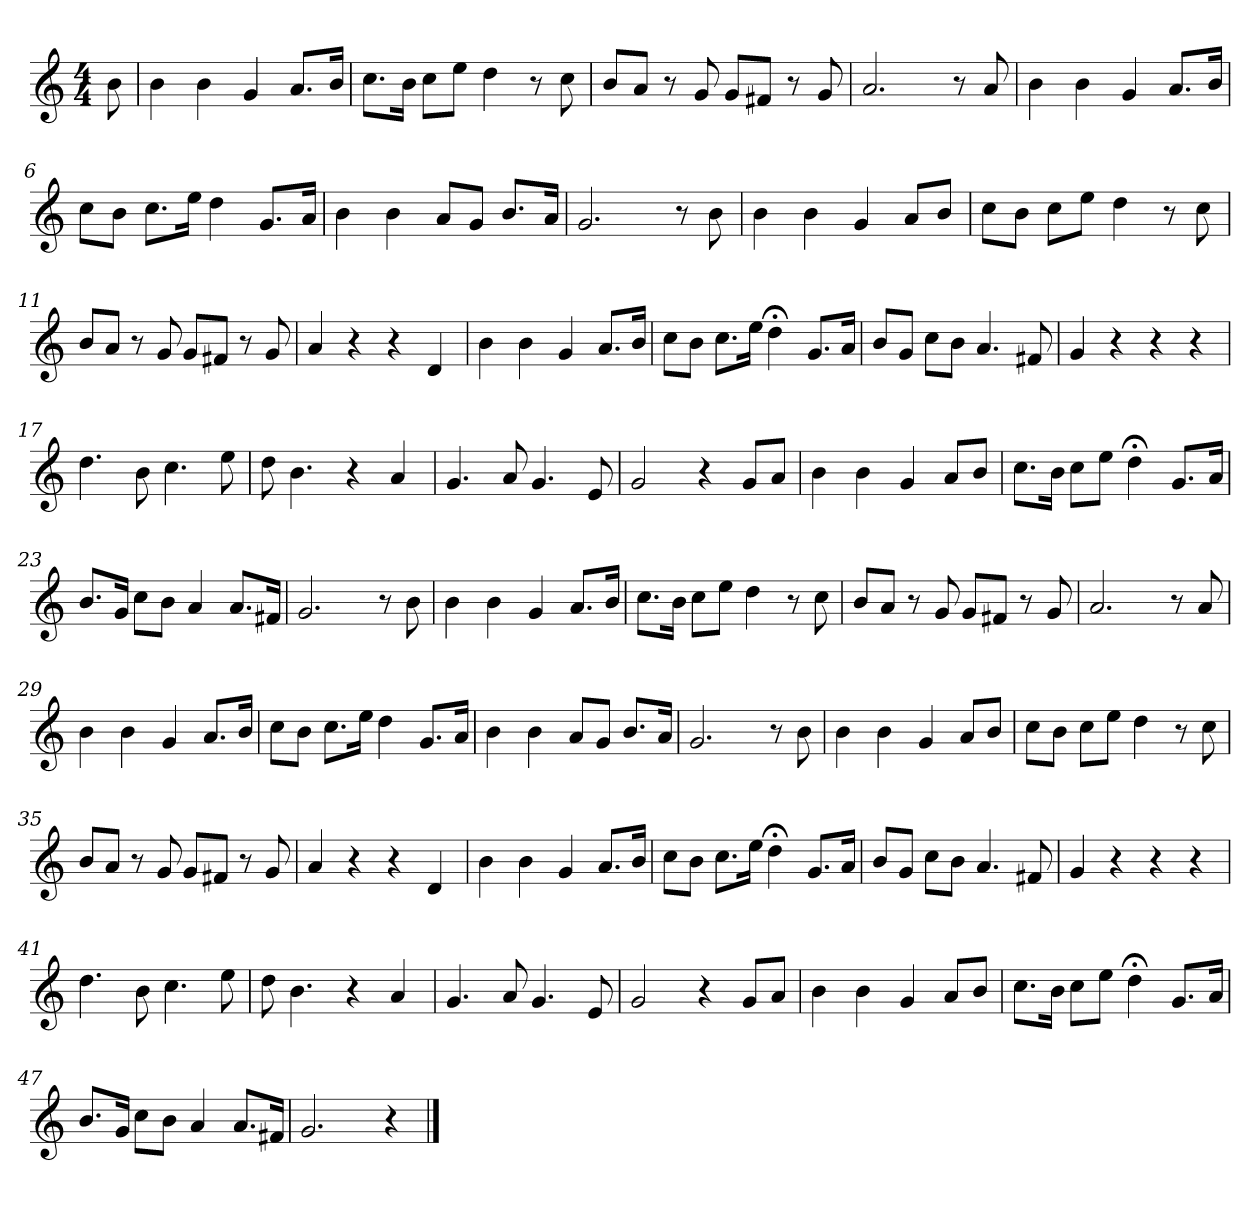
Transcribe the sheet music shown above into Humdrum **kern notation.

**kern
*part1
*staff1
*M4/4
*MM84
=
8b
=1
4b
4b
4g
8.aL
16bJk
=2
8.ccL
16bJk
8ccL
8eeJ
4dd
8r
8cc
=3
8bL
8aJ
8r
8g
8gL
8f#XJ
8r
8g
=4
2.a
8r
8a
=5
4b
4b
4g
8.aL
16bJk
=6
8ccL
8bJ
8.ccL
16eeJk
4dd
8.gL
16aJk
=7
4b
4b
8aL
8gJ
8.bL
16aJk
=8
2.g
8r
8b
=9
4b
4b
4g
8aL
8bJ
=10
8ccL
8bJ
8ccL
8eeJ
4dd
8r
8cc
=11
8bL
8aJ
8r
8g
8gL
8f#XJ
8r
8g
=12
4a
4r
4r
4d
=13
4b
4b
4g
8.aL
16bJk
=14
8ccL
8bJ
8.ccL
16eeJk
4dd;<
8.gL
16aJk
=15
8bL
8gJ
8ccL
8bJ
4.a
8f#X
=16
4g
4r
4r
4r
=17
4.dd
8b
4.cc
8ee
=18
8dd
4.b
4r
4a
=19
4.g
8a
4.g
8e
=20
2g
4r
8gL
8aJ
=21
4b
4b
4g
8aL
8bJ
=22
8.ccL
16bJk
8ccL
8eeJ
4dd;<
8.gL
16aJk
=23
8.bL
16gJk
8ccL
8bJ
4a
8.aL
16f#XJk
=24
2.g
8r
8b
=25
4b
4b
4g
8.aL
16bJk
=26
8.ccL
16bJk
8ccL
8eeJ
4dd
8r
8cc
=27
8bL
8aJ
8r
8g
8gL
8f#XJ
8r
8g
=28
2.a
8r
8a
=29
4b
4b
4g
8.aL
16bJk
=30
8ccL
8bJ
8.ccL
16eeJk
4dd
8.gL
16aJk
=31
4b
4b
8aL
8gJ
8.bL
16aJk
=32
2.g
8r
8b
=33
4b
4b
4g
8aL
8bJ
=34
8ccL
8bJ
8ccL
8eeJ
4dd
8r
8cc
=35
8bL
8aJ
8r
8g
8gL
8f#XJ
8r
8g
=36
4a
4r
4r
4d
=37
4b
4b
4g
8.aL
16bJk
=38
8ccL
8bJ
8.ccL
16eeJk
4dd;<
8.gL
16aJk
=39
8bL
8gJ
8ccL
8bJ
4.a
8f#X
=40
4g
4r
4r
4r
=41
4.dd
8b
4.cc
8ee
=42
8dd
4.b
4r
4a
=43
4.g
8a
4.g
8e
=44
2g
4r
8gL
8aJ
=45
4b
4b
4g
8aL
8bJ
=46
8.ccL
16bJk
8ccL
8eeJ
4dd;<
8.gL
16aJk
=47
8.bL
16gJk
8ccL
8bJ
4a
8.aL
16f#XJk
=48
2.g
4r
==
*-
